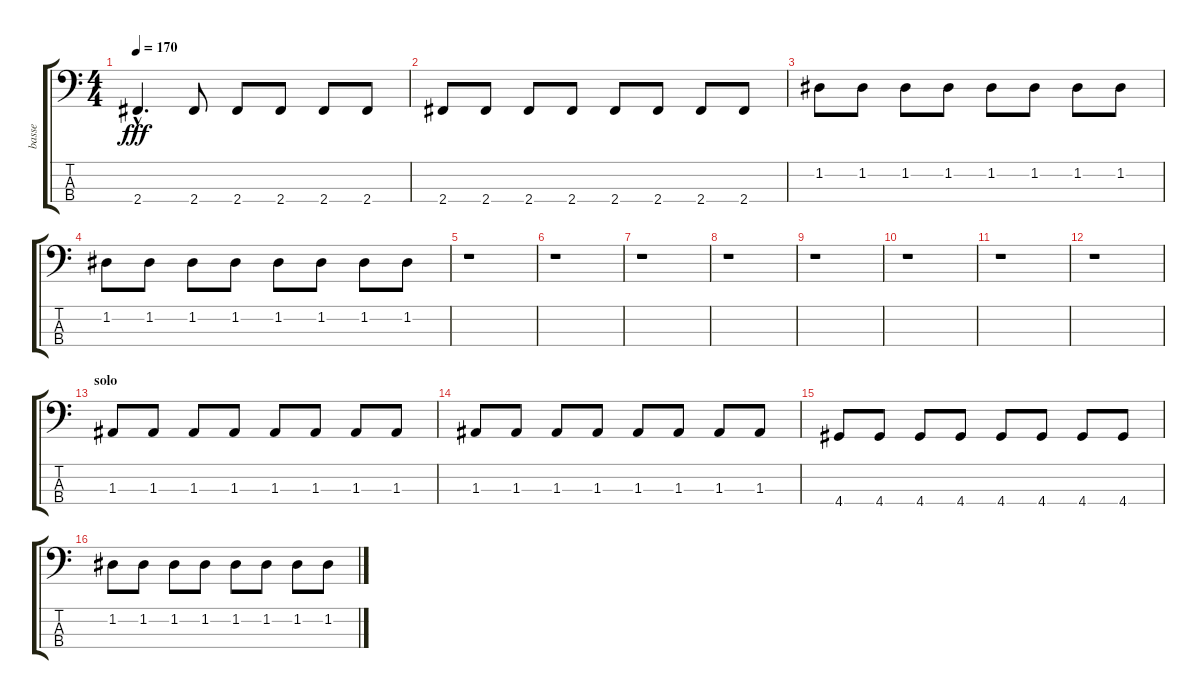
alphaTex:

\track ("basse" "basse") {instrument electricbassfinger}
\staff {score tabs}
\tuning (G2 D2 A1 E1) {hide}
\ts (4 4)
\tempo 170
\clef f4
\ks c
2.4{hac}.4{d dy fff} 2.4.8 2.4.8 2.4.8 2.4.8 2.4.8 |
2.4.8 2.4.8 2.4.8 2.4.8 2.4.8 2.4.8 2.4.8 2.4.8 |
1.2.8 1.2.8 1.2.8 1.2.8 1.2.8 1.2.8 1.2.8 1.2.8 |
1.2.8 1.2.8 1.2.8 1.2.8 1.2.8 1.2.8 1.2.8 1.2.8 |
r.1 |
r.1 |
r.1 |
r.1 |
r.1 |
r.1 |
r.1 |
r.1 |
\section ("" "solo")
1.3.8 1.3.8 1.3.8 1.3.8 1.3.8 1.3.8 1.3.8 1.3.8 |
1.3.8 1.3.8 1.3.8 1.3.8 1.3.8 1.3.8 1.3.8 1.3.8 |
4.4.8 4.4.8 4.4.8 4.4.8 4.4.8 4.4.8 4.4.8 4.4.8 |
1.2.8 1.2.8 1.2.8 1.2.8 1.2.8 1.2.8 1.2.8 1.2.8
